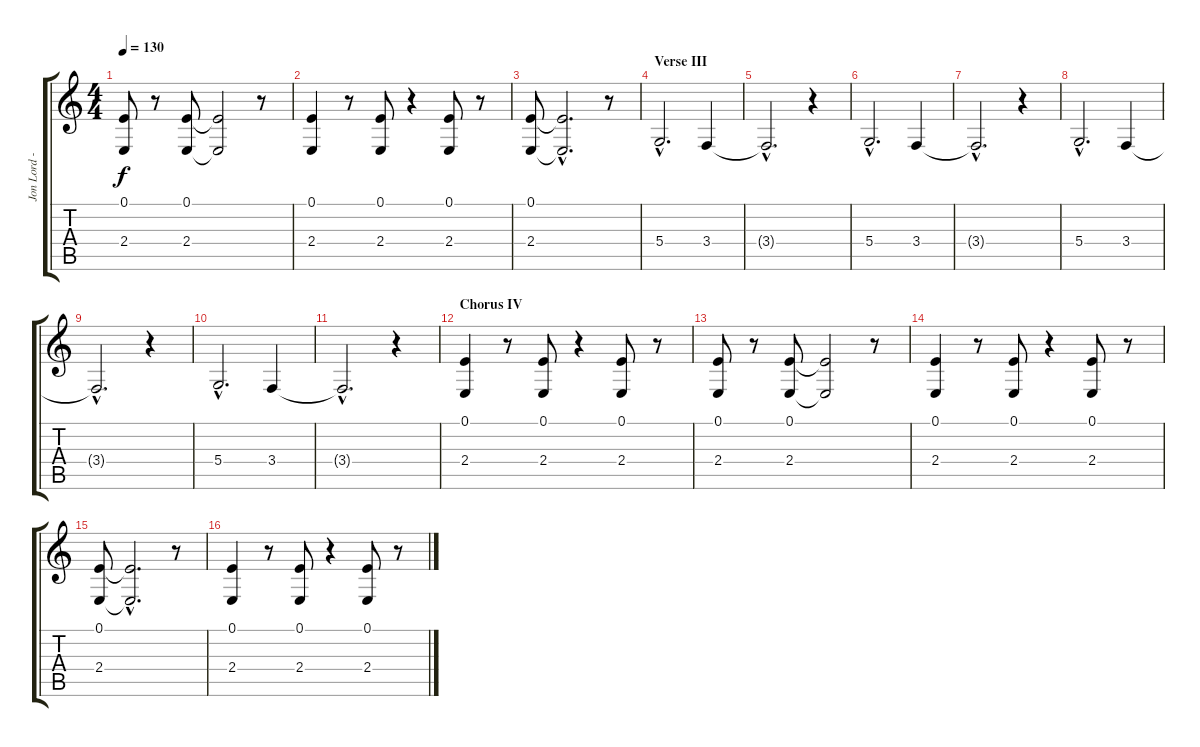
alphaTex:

\track ("Jon Lord - Organ Bass" "Jon Lord -") {instrument rockorgan}
\staff {score tabs}
\tuning (E4 B3 G3 D3 A2 E2) {hide}
\ts (4 4)
\tempo 130
\clef g2
\ks c
(0.1 2.4).8{dy f} r.8 (0.1 2.4).8 (0.1{t} 2.4{t}).2 r.8 |
(0.1 2.4).4 r.8 (0.1 2.4).8 r.4 (0.1 2.4).8 r.8 |
(0.1 2.4).8 (0.1{hac t} 2.4{hac t}).2{d} r.8 |
\section ("" "Verse III")
5.4{hac}.2{d} 3.4.4 |
3.4{hac t}.2{d} r.4 |
5.4{hac}.2{d} 3.4.4 |
3.4{hac t}.2{d} r.4 |
5.4{hac}.2{d} 3.4.4 |
3.4{hac t}.2{d} r.4 |
5.4{hac}.2{d} 3.4.4 |
3.4{hac t}.2{d} r.4 |
\section ("" "Chorus IV")
(0.1 2.4).4 r.8 (0.1 2.4).8 r.4 (0.1 2.4).8 r.8 |
(0.1 2.4).8 r.8 (0.1 2.4).8 (0.1{t} 2.4{t}).2 r.8 |
(0.1 2.4).4 r.8 (0.1 2.4).8 r.4 (0.1 2.4).8 r.8 |
(0.1 2.4).8 (0.1{hac t} 2.4{hac t}).2{d} r.8 |
(0.1 2.4).4 r.8 (0.1 2.4).8 r.4 (0.1 2.4).8 r.8
